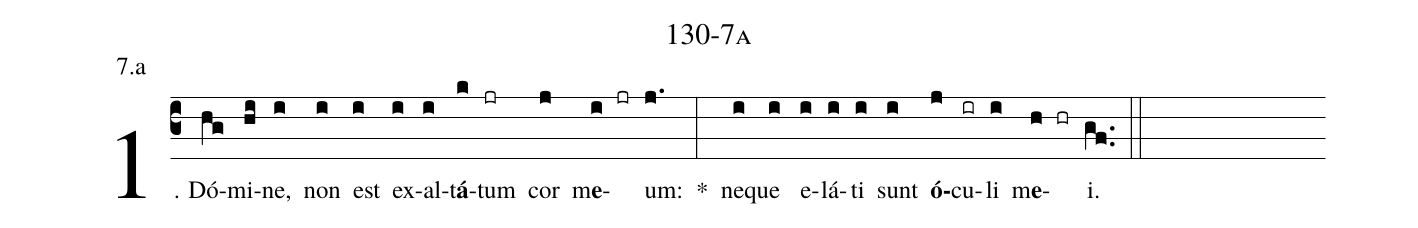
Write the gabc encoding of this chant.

name: 130-7a;
annotation: 7.a;
%%
(c3)1. Dó(hg)mi(hi)ne,(i) non(i) est(i) ex(i)al(i)t<b>á</b>(k)tum(jr) cor(j) m<b>e</b>(i jr)um:(j.) *(:) ne(i)que(i) e(i)lá(i)ti(i) sunt(i) <b>ó</b>(j)cu(ir)li(i) m<b>e</b>(h hr)i.(gf..) (::)
